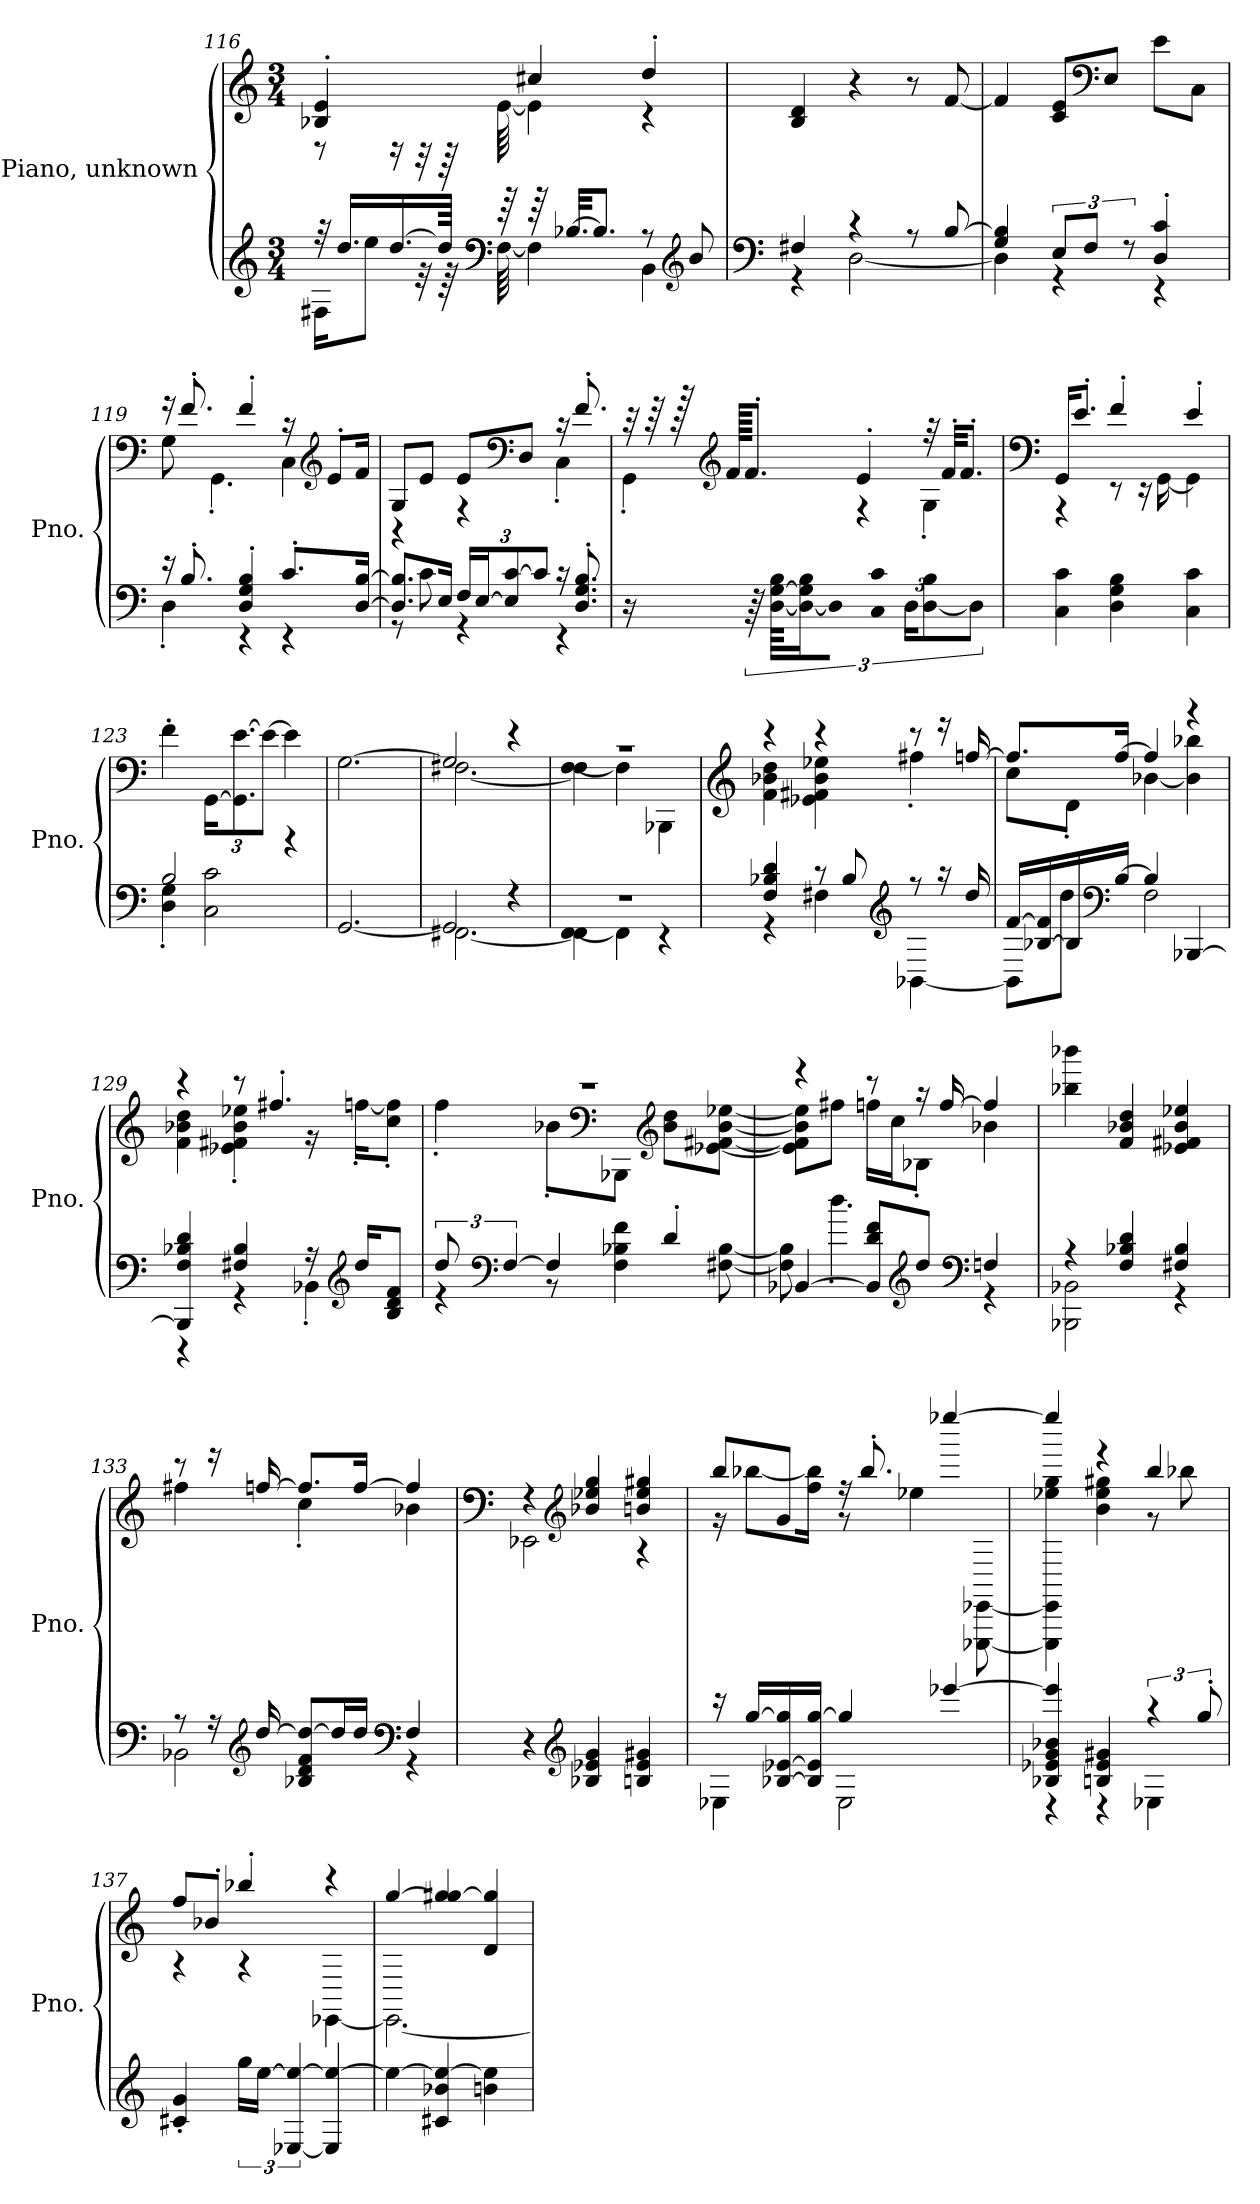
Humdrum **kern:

**kern	**kern
*part1	*part1
*staff2	*staff1
*I"Piano, unknown	*
*I'Pno.	*
!!LO:LB:g=z
*clefG2	*clefG2
*k[]	*k[]
*M3/4	*M3/4
=116	=116
*^	*^
32r	16F#X\KL	4B-X/' 4e/'	8r
16.dd/LL	.	.	.
.	8ee\J	.	.
[16.dd/	.	.	16r
.	32r	.	32r
64dd/JJkk]	64r	.	64r
*clefF4	*	*	*
64r	[64F#\	.	[64e\
64r	4F#\]	4cc#X/	4e\]
[32.B-X/KKL	.	.	.
8.B-/J]	.	.	.
8r	4BB\	4dd'/	4r
*clefG2	*	*	*
8b/	.	.	.
*	*	*v	*v
=117	=117	=117
*clefF4	*	*
4F#X/	4r	4B/ 4d/
4r	[2D\	4r
8r	.	8r
[8B/	.	[8f/
=118	=118	=118
4G/ 4B/]	4D\]	4f/]
12E/L	4r	8c/ 8e/L
12F/J	.	.
*	*	*clefF4
.	.	8E/J
12r	.	.
4D/' 4c/'	4r	8e\L
.	.	8C\J
!!LO:LB:g=z
=119	=119	=119
*	*	*^
16r	4D'\	16r	8G\
8.B'/	.	8.f'/	.
.	.	.	4.GG'\
4D/' 4G/' 4B/'	4r	4f'/	.
8.c'/L	4r	16r	4C\
*	*	*clefG2	*
.	.	8e'/L	.
[16D/ [16B/Jk	.	16f/Jk	.
=120	=120	=120	=120
8.D/] 8.B/]L	8r	8G/L	4r
.	8c\	8e/J	.
16E/Jk	.	.	.
*Xbrackettup	*	*	*
24F/LL	4r	8e/L	4r
[24E/J	.	.	.
12E/] [12c/	.	.	.
*	*	*clefF4	*
.	.	8D/J	.
12c/J]	.	.	.
16r	4r	16r	4C'\
8.D/' 8.G/' 8.B/'	.	8.f'/	.
*v	*v	*	*
=121	=121	=121
16r	32r	4GG'\
.	64r	.
.	128r	.
*	*clefG2	*
.	128f/KKKKL	.
*brackettup	*	*
96r	8.f'/J	.
[96D\ [96G\ 96B\KKLL	.	.
24D\_ 24G\] 24B\J	.	.
8D\J]	.	.
4C\ 4c\	4e'/	4r
*Xbrackettup	*	*
24D\KL	32r	4G'\
.	32f'/KKL	.
[12D\ 12B\	.	.
.	8.f'/J	.
8D\J]	.	.
!!LO:LB:g=z	!!
=122	=122	=122
*	*clefF4	*
4C\ 4c\	16GG/KL	4r
.	8.e'/J	.
4D\ 4G\ 4B\	4f'/	8r
.	.	16r
.	.	[16GG\
4C\ 4c\	4e'/	4GG\]
*	*v	*v
=123	=123
*^	*
2B/	4D\' 4G\'	4f'\
*	*	*Xbrackettup
.	2C\ 2c\	[24GG\KL
.	.	12.GG\] [12.e\
.	.	12e\J_
4r	.	4e\]
*v	*v	*
=124	=124
[2.GG/	[2.G\
=125	=125
*^	*^
2GG/]	[2.FF#X\	2G/]	[2.F#X\
4r	.	4r	.
=126	=126	=126	=126
2.r	[4FF\ 4FF#\]	2.r	[4F\ 4F#\]
.	4FF\]	.	4F\]
.	4r	.	4BBB-X\
=127	=127	=127	=127
*	*	*clefG2	*
4F/ 4B-X/ 4d/	4r	4r	4f\ 4b-X\ 4dd\
8r	4F#X\	4r	4e-X\ 4f#X\ 4b-\ 4ee-X\
8B-/	.	.	.
*clefG2	*	*	*
8r	[4BB-X\	8r	4ff#X'\
16r	.	16r	.
16dd/	.	[16ffn/	.
!!LO:PB:g=z	!!
=128	=128	=128	=128
[16f/LL	8BB-\L]	8.ff/L]	8cc\L
[16B-X/ 16f/]	.	.	.
16B-/]	8dd\J	.	8d'\J
*clefF4	*	*	*
[16B-/JJ	.	[16ff/Jk	.
4B-/]	2F\	4ff/]	[4b-X\
[4BBB-X/	.	4r	4b-\] 4bb-X\
=129	=129	=129	=129
4BBB-/] 4F/ 4B-X/ 4d/	4r	4r	4f\ 4b-X\ 4dd\
4F#X/ 4B-/	4r	8r	4e-X\' 4f#X\' 4b-\' 4ee-X\'
.	.	4.ff#X'/	.
16r	4BB-X'\	.	16r
*clefG2	*	*	*
16dd/KL	.	.	[16ffn'\KL
8B-/ 8d/ 8f/J	.	.	8cc\' 8ff\]'J
=130	=130	=130	=130
*brackettup	*	*	*
12dd/	4r	2.r	4ff'\
*clefF4	*	*	*
[6F/	.	.	.
4F/]	8r	.	8b-X'\L
*	*	*clefF4	*
.	4F\ 4B-X\ 4f\	.	8BBB-X\J
*	*	*clefG2	*
4d'/	.	.	8b-\ 8dd\L
.	[8F#X\ [8B-\	.	[8e-X\ [8f#X\ [8b-\ [8ee-X\J
!!LO:LB:g=z	!!
=131	=131	=131	=131
[4BB-X/	8F#\] 8B-\]	4r	8e-\] 8f#\] 8b-\] 8ee-\]L
.	4.dd'\	.	8ff#X\J
8BB-/] 8d/ 8f/L	.	8r	16ffn\LL
.	.	.	16cc\J
*clefG2	*	*	*
8dd/J	.	16r	8B-X'\J
.	.	[16ff/	.
*clefF4	*	*	*
4Fn/	4r	4ff/]	4b-X\
*	*	*v	*v
=132	=132	=132
4r	2BBB-X\ 2BB-X\	4bb-X\ 4bbb-X\
4F/ 4B-X/ 4d/	.	4f/ 4b-X/ 4dd/
4F#X/ 4B-/	4r	4e-X/ 4f#X/ 4b-/ 4ee-X/
=133	=133	=133
*	*	*^
8r	2BB-X\	8r	4ff#X\
16r	.	16r	.
*clefG2	*	*	*
[16dd/	.	[16ffn/	.
8B-X/ 8d/ 8f/ 8dd/_L	.	8.ff/L]	4cc'\
16dd/L]	.	.	.
16dd/JJ	.	[16ff/Jk	.
*clefF4	*	*	*
4F/	4r	4ff/]	4b-X\
*v	*v	*	*
=134	=134	=134
*	*clefF4	*
4r	4r	2EE-X\
*clefG2	*clefG2	*
4B-X/ 4e-X/ 4g/	4b-X/ 4ee-X/ 4gg/	.
4Bn/ 4e-/ 4g#X/	4bn/ 4ee-/ 4gg#X/	4r
!!LO:LB:g=z	!!
=135	=135	=135
*^	*	*
16r	4E-X\	8bb/L	16r
[16gg/LL	.	.	[8bb-X\L
[16B-X/ [16e-X/ 16gg/]	.	8g/J	.
16B-/] 16e-/] [16gg/JJ	.	.	16ff\ 16bb-\]Jk
4gg/]	2E-\	16r	8r
.	.	8.bb-'/	.
.	.	.	4ee-X\
[4eee-X/	.	[4eeee-X/	.
.	.	.	[8EEE-X\ [8EE-X\
=136	=136	=136	=136
4B-X/ 4e-X/ 4g/ 4b-X/ 4eee-/]	4r	4eeee-/]	4EEE-\] 4EE-\] 4ee-X\ 4gg\
4Bn/ 4e-/ 4g#X/	4r	4r	4b\ 4ee-\ 4gg#X\
6r	4E-X\	4bb/	8r
.	.	.	8bb-X\
12gg'/	.	.	.
*v	*v	*	*
=137	=137	=137
4c#X/' 4g/'	8ff/L	4r
.	8b-X'/J	.
24gg\LL	4bb-X'/	4r
[24ee\JJ	.	.
[6E-X/ 6ee/_	.	.
4E-/] 4ee/_	4r	[4EE-X\
=138	=138	=138
4ee\_	[4gg/	2.EE-\_
4c#X/ 4b-X/ 4ee/_	4gg/] [4gg#X/	.
4bn\ 4ee\]	4d/ 4gg#/]	.
*	*v	*v
=	=
*-	*-
